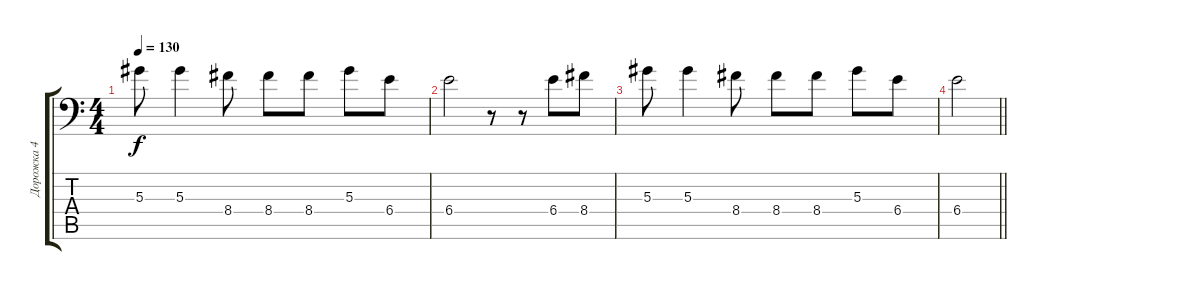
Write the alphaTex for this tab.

\track ("Дорожка 4" "Дорожка 4") {instrument distortionguitar}
\staff {score tabs}
\tuning (C4 G3 Eb3 Bb2 F2 Bb1) {hide}
\ts (4 4)
\tempo 130
\clef f4
\ks c
5.3.8{dy f} 5.3.4 8.4.8 8.4.8 8.4.8 5.3.8 6.4.8 |
6.4.2 r.8 r.8 6.4.8 8.4.8 |
5.3.8 5.3.4 8.4.8 8.4.8 8.4.8 5.3.8 6.4.8 |
\barLineRight lightlight
6.4.2
